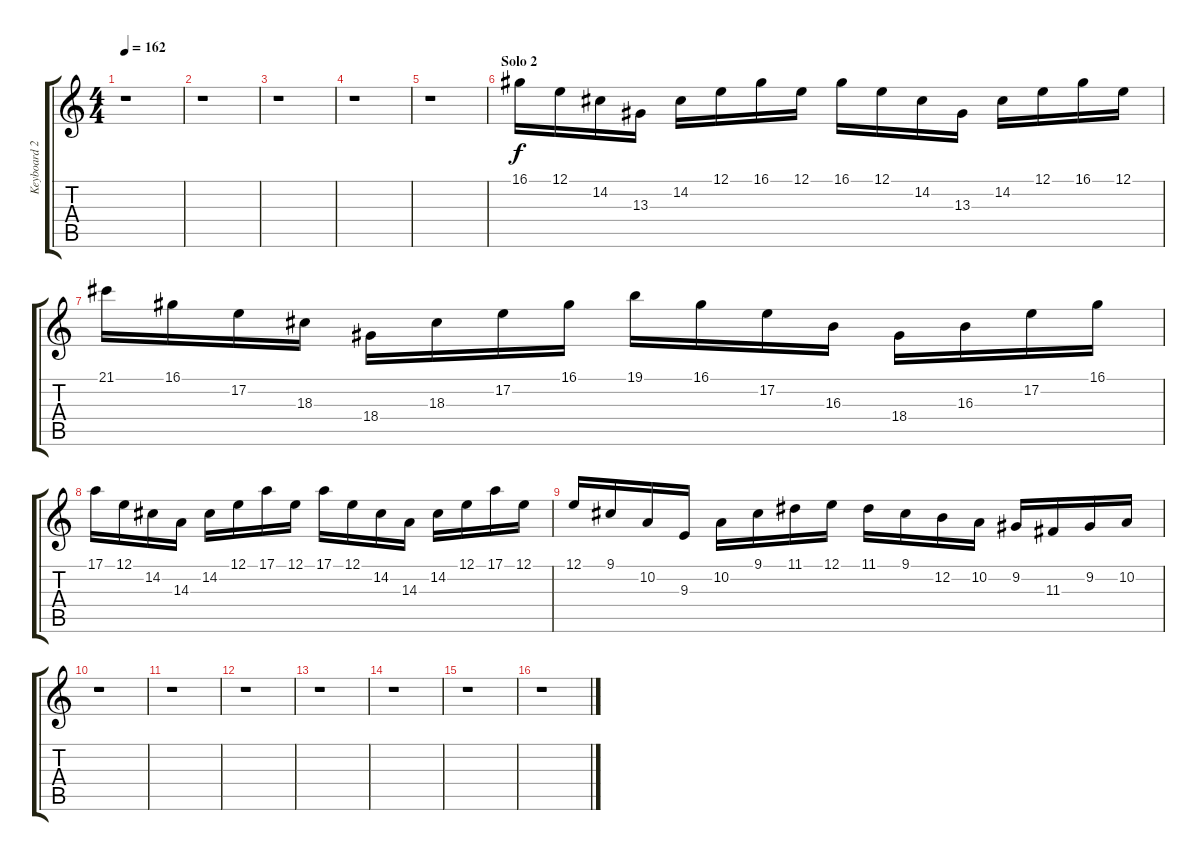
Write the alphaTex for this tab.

\track ("Keyboard 2" "Keyboard 2") {instrument harpsichord}
\staff {score tabs}
\tuning (E4 B3 G3 D3 A2 E2) {hide}
\ts (4 4)
\tempo 162
\clef g2
\ks c
r.1{dy f} |
r.1 |
r.1 |
r.1 |
r.1 |
\section ("" "Solo 2")
16.1.16{volume 14} 12.1.16 14.2.16 13.3.16 14.2.16 12.1.16 16.1.16 12.1.16 16.1.16 12.1.16 14.2.16 13.3.16 14.2.16 12.1.16 16.1.16 12.1.16 |
21.1.16 16.1.16 17.2.16 18.3.16 18.4.16 18.3.16 17.2.16 16.1.16 19.1.16 16.1.16 17.2.16 16.3.16 18.4.16 16.3.16 17.2.16 16.1.16 |
17.1.16 12.1.16 14.2.16 14.3.16 14.2.16 12.1.16 17.1.16 12.1.16 17.1.16 12.1.16 14.2.16 14.3.16 14.2.16 12.1.16 17.1.16 12.1.16 |
12.1.16 9.1.16 10.2.16 9.3.16 10.2.16 9.1.16 11.1.16 12.1.16 11.1.16 9.1.16 12.2.16 10.2.16 9.2.16 11.3.16 9.2.16 10.2.16 |
r.1 |
r.1 |
r.1 |
r.1 |
\section ("" "")
r.1 |
r.1 |
r.1
